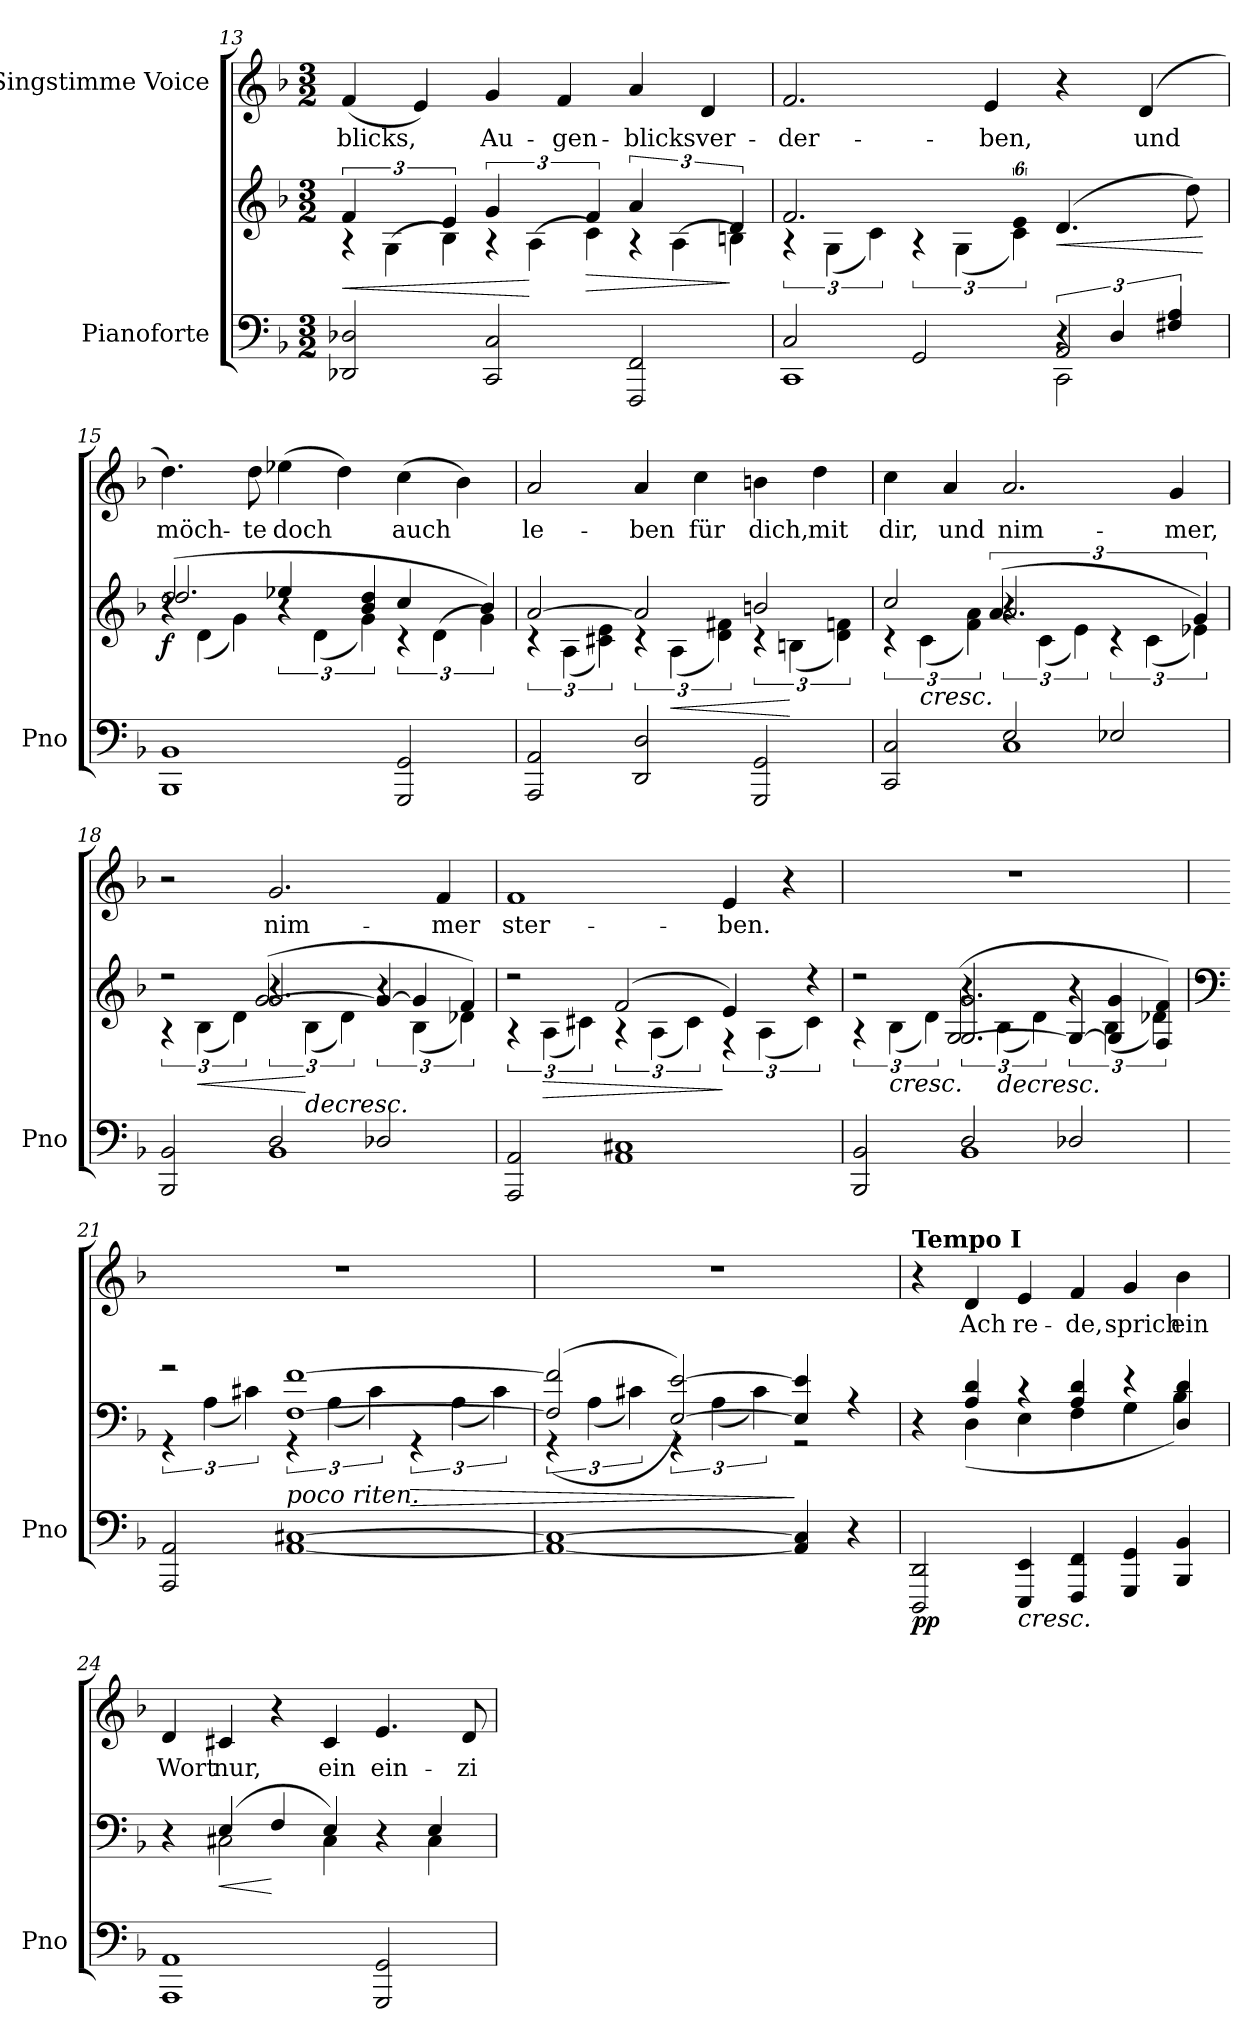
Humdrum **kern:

**kern	**kern	**dynam	**kern	**text
*part2	*part2	*part2	*part1	*part1
*staff3	*staff2	*staff2/3	*staff1	*staff1
*I"Pianoforte	*	*	*I"Singstimme Voice	*
*I'Pno	*	*	*	*
*clefF4	*clefG2	*	*clefG2	*
*k[b-]	*k[b-]	*	*k[b-]	*
*M3/2	*M3/2	*	*M3/2	*
=13	=13	=13	=13	=13
!	!	!LO:HP:b	!	!
*	*^	*	*	*
*	*	*Xtuplet	*	*	*
2DD-X/ 2D-X/	6f/	6r	<	(4f/	-blicks,
.	6ryy	(6G\	.	.	.
.	.	.	.	4e/)	.
.	6e/	6B-\)	.	.	.
*	*tuplet	*Xtuplet	*	*	*
2CC/ 2C/	6g/	6r	.	4g/	Au-
.	6ryy	(6A\	[	.	.
.	.	.	.	4f/	-gen-
!	!	!	!LO:HP:b	!	!
.	6f/	6c\)	>	.	.
*	*tuplet	*Xtuplet	*	*	*
2FFF/ 2FF/	6a/	6r	.	4a/	-blicks
.	6ryy	(6A\	.	.	.
.	.	.	.	4d/	ver-
.	6d/	6Bn\)	]	.	.
=14	=14	=14	=14	=14	=14
*^	*	*	*	*	*
*	*^	*	*	*	*	*
*	*	*	*	*tuplet	*	*	*
*	*	*	*	*^	*	*	*
2C/	1CC	1ryy	2.f/	6r	6%5ryy	.	2.f/	-der-
.	.	.	.	(6G\	.	.	.	.
.	.	.	.	6c\)	.	.	.	.
2GG/	.	.	.	6r	.	.	.	.
.	.	.	.	(6G\	.	.	.	.
.	.	.	4ryy	.	.	.	4e/	-ben,
.	.	.	.	6c\)	6e/	.	.	.
!	!	!	!	!	!	!LO:HP:b	!	!
2AA/	2CC\	6r	(4.d/	2ryy	2ryy	<	4r	.
.	.	6D/	.	.	.	.	.	.
.	.	.	.	.	.	.	(>4d/	und
.	.	6F#X/ 6A/	.	.	.	.	.	.
.	.	.	8dd\)	.	.	.	.	.
*v	*v	*v	*	*	*	*	*	*
*	*v	*v	*v	*	*	*
.	.	[	.	.
=15	=15	=15	=15	=15
*	*^	*	*	*
*	*	*^	*	*	*
!	!	!	!	!LO:DY:b	!	!
1BBB- 1BB-	(2dd/	6r	2.dd/	f	4.dd\)	möch-
.	.	(6d\	.	.	.	.
.	.	6g\)	.	.	.	.
.	.	.	.	.	8dd\	-te
*	*Xtuplet	*tuplet	*	*	*	*
.	6ee-X/	6r	.	.	(4ee-X\	doch
.	6ryy	(6d\	.	.	.	.
.	.	.	2.ryy	.	4dd\)	.
.	6b-/ 6dd/	6g\)	.	.	.	.
*	*Xtuplet	*tuplet	*	*	*	*
2GGG/ 2GG/	6cc/	6r	.	.	(4cc\	auch
.	6ryy	(6d\	.	.	.	.
.	.	.	.	.	4b-\)	.
.	6b-/)	6g\)	.	.	.	.
*	*	*v	*v	*	*	*
=16	=16	=16	=16	=16	=16
2AAA/ 2AA/	[2a/	6r	.	2a/	le-
.	.	(6A\	.	.	.
.	.	6c#X\ 6e\)	.	.	.
2DD/ 2D/	2a/]	6r	.	4a/	-ben
!	!	!	!LO:HP:b	!	!
.	.	(6A\	<	.	.
.	.	.	.	4cc\	für
.	.	6d\ 6f#X\)	.	.	.
2GGG/ 2GG/	2bn/	6r	.	4bn\	dich,
.	.	(6Bn\	[	.	.
.	.	.	.	4dd\	mit
.	.	6d\ 6fn\)	.	.	.
=17	=17	=17	=17	=17	=17
*^	*	*^	*	*	*
2CC/ 2C/	2ryy	2cc/	6r	2ryy	.	4cc\	dir,
!	!	!	!	!	!LO:HP:b	!	!
.	.	.	(6c\	.	<	.	.
.	.	.	.	.	.	4a/	und
.	.	.	6f\ 6a\)	.	.	.	.
2E/	1C	2.a/	6r	(6a	.	2.a/	nim-
.	.	.	(6c\	3%2ryy	.	.	.
.	.	.	6e\)	.	.	.	.
2E-X/	.	.	6r	.	.	.	.
.	.	.	(6c\	.	.	.	.
.	.	4ryy	.	.	.	4g/	-mer,
.	.	.	6e-X\)	6g/)	.	.	.
=18	=18	=18	=18	=18	=18	=18	=18
2BBB-/ 2BB-/	2ryy	2r	6r	2ryy	.	2r	.
!	!	!	!	!	!LO:HP:b	!	!
.	.	.	(6B-\	.	<	.	.
.	.	.	6d\)	.	.	.	.
2D/	1BB-	2.g/	6r	([2g	.	2.g/	nim-
!	!	!	!	!	!LO:HP:n=1:b	!	!
.	.	.	(6B-\	.	[ >	.	.
.	.	.	6d\)	.	.	.	.
*	*	*	*	*Xtuplet	*	*	*
2D-X/	.	.	6r	6g_	.	.	.
.	.	.	(6B-\	6g]	.	.	.
.	.	4ryy	.	.	.	4f/	-mer
.	.	.	6d-X\)	6f/)	[	.	.
*v	*v	*	*	*	*	*	*
*	*	*v	*v	*	*	*
=19	=19	=19	=19	=19	=19
*	*	*tuplet	*	*	*
2AAA/ 2AA/	2r	6r	.	1f	ster-
!	!	!	!LO:HP:b	!	!
.	.	(6A\	>	.	.
.	.	6c#X\)	.	.	.
1AA 1C#X	(2f/	6r	.	.	.
.	.	(6A\	.	.	.
.	.	6c#\)	.	.	.
*	*Xtuplet	*	*	*	*
!	!LO:N:head=solid	!	!	!	!
*	*	*tuplet	*	*	*
.	3e/)	6r	]	4e/	-ben.
.	.	(6A\	.	.	.
.	.	.	.	4r	.
.	6r	6c#\)	.	.	.
=20	=20	=20	=20	=20	=20
*^	*	*^	*	*	*
2BBB-/ 2BB-/	2ryy	2r	6r	2ryy	.	1.r	.
!	!	!	!	!	!LO:HP:b	!	!
.	.	.	(6B-\	.	<	.	.
.	.	.	6d\)	.	.	.	.
2D/	1BB-	2.G/ 2.g/	6r	([2G	.	.	.
!	!	!	!	!	!LO:HP:n=1:b	!	!
.	.	.	(6B-\	.	] >	.	.
.	.	.	6d\)	.	.	.	.
*	*	*	*	*Xtuplet	*	*	*
2D-X/	.	.	6r	6G_	.	.	.
.	.	.	(6B-\	6G] 6g	.	.	.
.	.	4ryy	.	.	.	.	.
.	.	.	6d-X\)	6F/ 6f/)	[	.	.
*v	*v	*	*	*	*	*	*
*	*v	*v	*v	*	*	*
=21	=21	=21	=21	=21
*	*clefF4	*	*	*
*	*^	*	*	*
*	*	*tuplet	*	*	*
2AAA/ 2AA/	2r	6r	.	1.r	.
.	.	(6A\	.	.	.
.	.	6c#X\)	.	.	.
!LO:TX:i:t=poco riten.	!	!	!	!	!
[1AA [1C#X	[1F [1f	6r	.	.	.
.	.	(6A\	.	.	.
.	.	6c#\)	.	.	.
!	!	!	!LO:HP:b	!	!
.	.	6r	>	.	.
.	.	(6A\	.	.	.
.	.	6c#\)	.	.	.
=22	=22	=22	=22	=22	=22
1AA_ 1C#_	((<2F/] 2f/]	6r	.	1.r	.
.	.	(6A\	.	.	.
.	.	6c#X\)	.	.	.
.	[<2E/ [2e/))	6r	.	.	.
.	.	(6A\	.	.	.
.	.	6c#\)	.	.	.
4AA/] 4C#/]	4E/] 4e/]	2r	]	.	.
4r	4r	.	.	.	.
=23	=23	=23	=23	=23	=23
!	!	!	!	!LO:TX:a:B:t=Tempo I	!
!	!	!	!LO:DY:b=2	!	!
2DDD/ 2DD/	4r	4ryy	pp	4r	.
.	4A/ 4d/	(4D\	.	4d/	Ach
!	!	!	!LO:HP:b=2	!	!
4EEE/ 4EE/	4r	4E\	<	4e/	re-
4FFF/ 4FF/	4A/ 4d/	4F\	.	4f/	-de,
4GGG/ 4GG/	4r	4G\	.	4g/	sprich
4BBB-/ 4BB-/	4D/ 4d/	4B-\)	]	4b-\	ein
=24	=24	=24	=24	=24	=24
1AAA 1AA	4r	4ryy	.	4d/	Wort
!	!	!	!LO:HP:b	!	!
.	(4E/	2C#X\	<	4c#X/	nur,
.	4F/	.	[	4r	.
.	4E/)	4C#\	[	4c#/	ein
2GGG/ 2GG/	4r	4ryy	.	4.e/	ein-
.	4E/	4C#\	.	.	.
.	.	.	.	8d/	-zi-
*	*v	*v	*	*	*
=	=	=	=	=
*-	*-	*-	*-	*-
